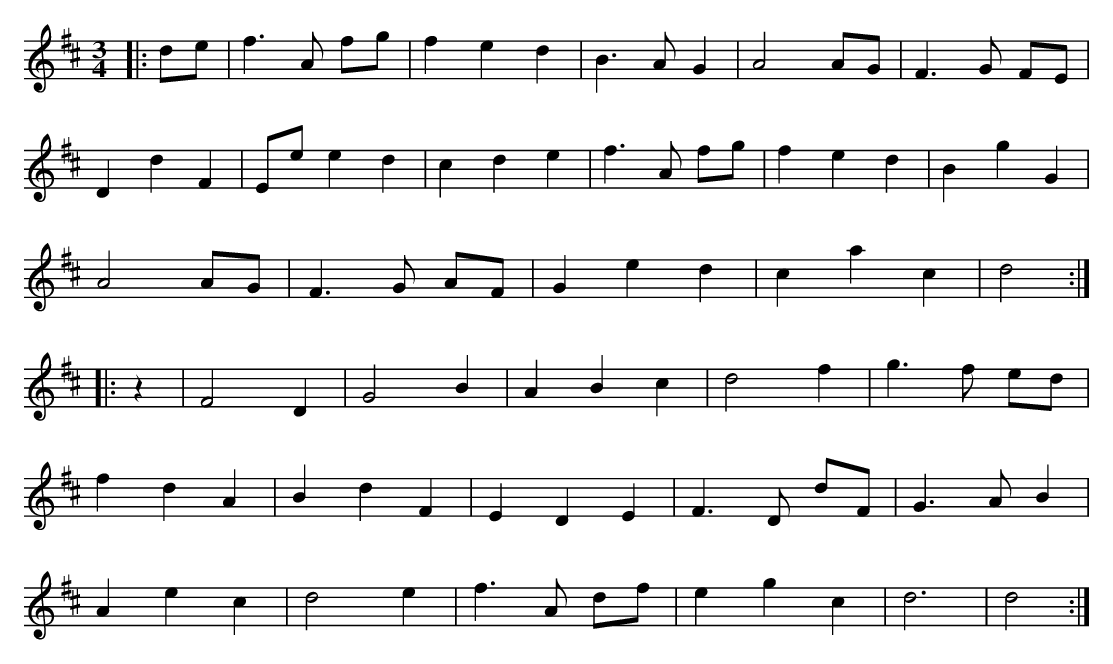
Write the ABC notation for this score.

X:1
M:3/4
K:D
|:de|f3 A fg|f2 e2 d2|B3 A G2|A4 AG|F3 G FE|
D2 d2 F2|Ee e2 d2|c2 d2 e2|f3 A fg|f2 e2 d2|B2 g2 G2|
A4 AG|F3 G AF|G2 e2 d2|c2 a2 c2|d4:|
|:z2|F4 D2|G4 B2|A2 B2 c2|d4 f2|g3 f ed|
f2 d2 A2|B2 d2 F2|E2 D2 E2|F3 D dF|G3 A B2|
A2 e2 c2|d4 e2|f3 A df|e2 g2 c2|d6|d4:|
